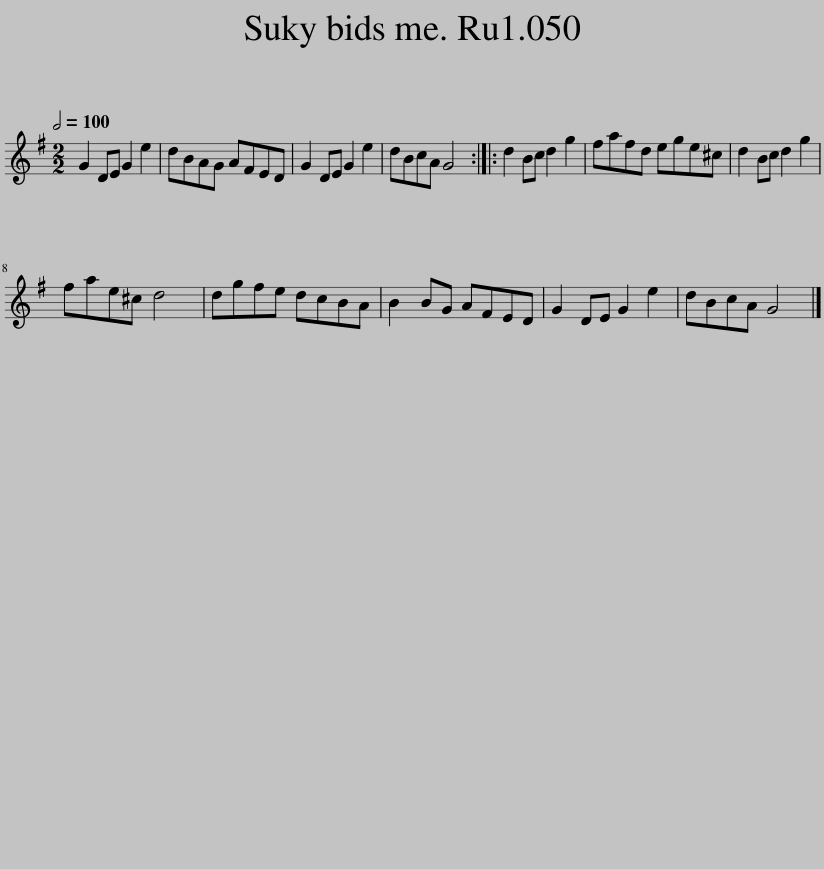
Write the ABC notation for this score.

X:1
L:1/8
Q:1/2=100
M:2/2
I:linebreak $
K:G
V:1 treble
V:1
 G2 DE G2 e2 | dBAG AFED | G2 DE G2 e2 | dBcA G4 :: d2 Bc d2 g2 | %5
 fafd ege^c | d2 Bc d2 g2 |$ fae^c d4 | dgfe dcBA | B2 BG AFED | %10
 G2 DE G2 e2 | dBcA G4 |] %12
